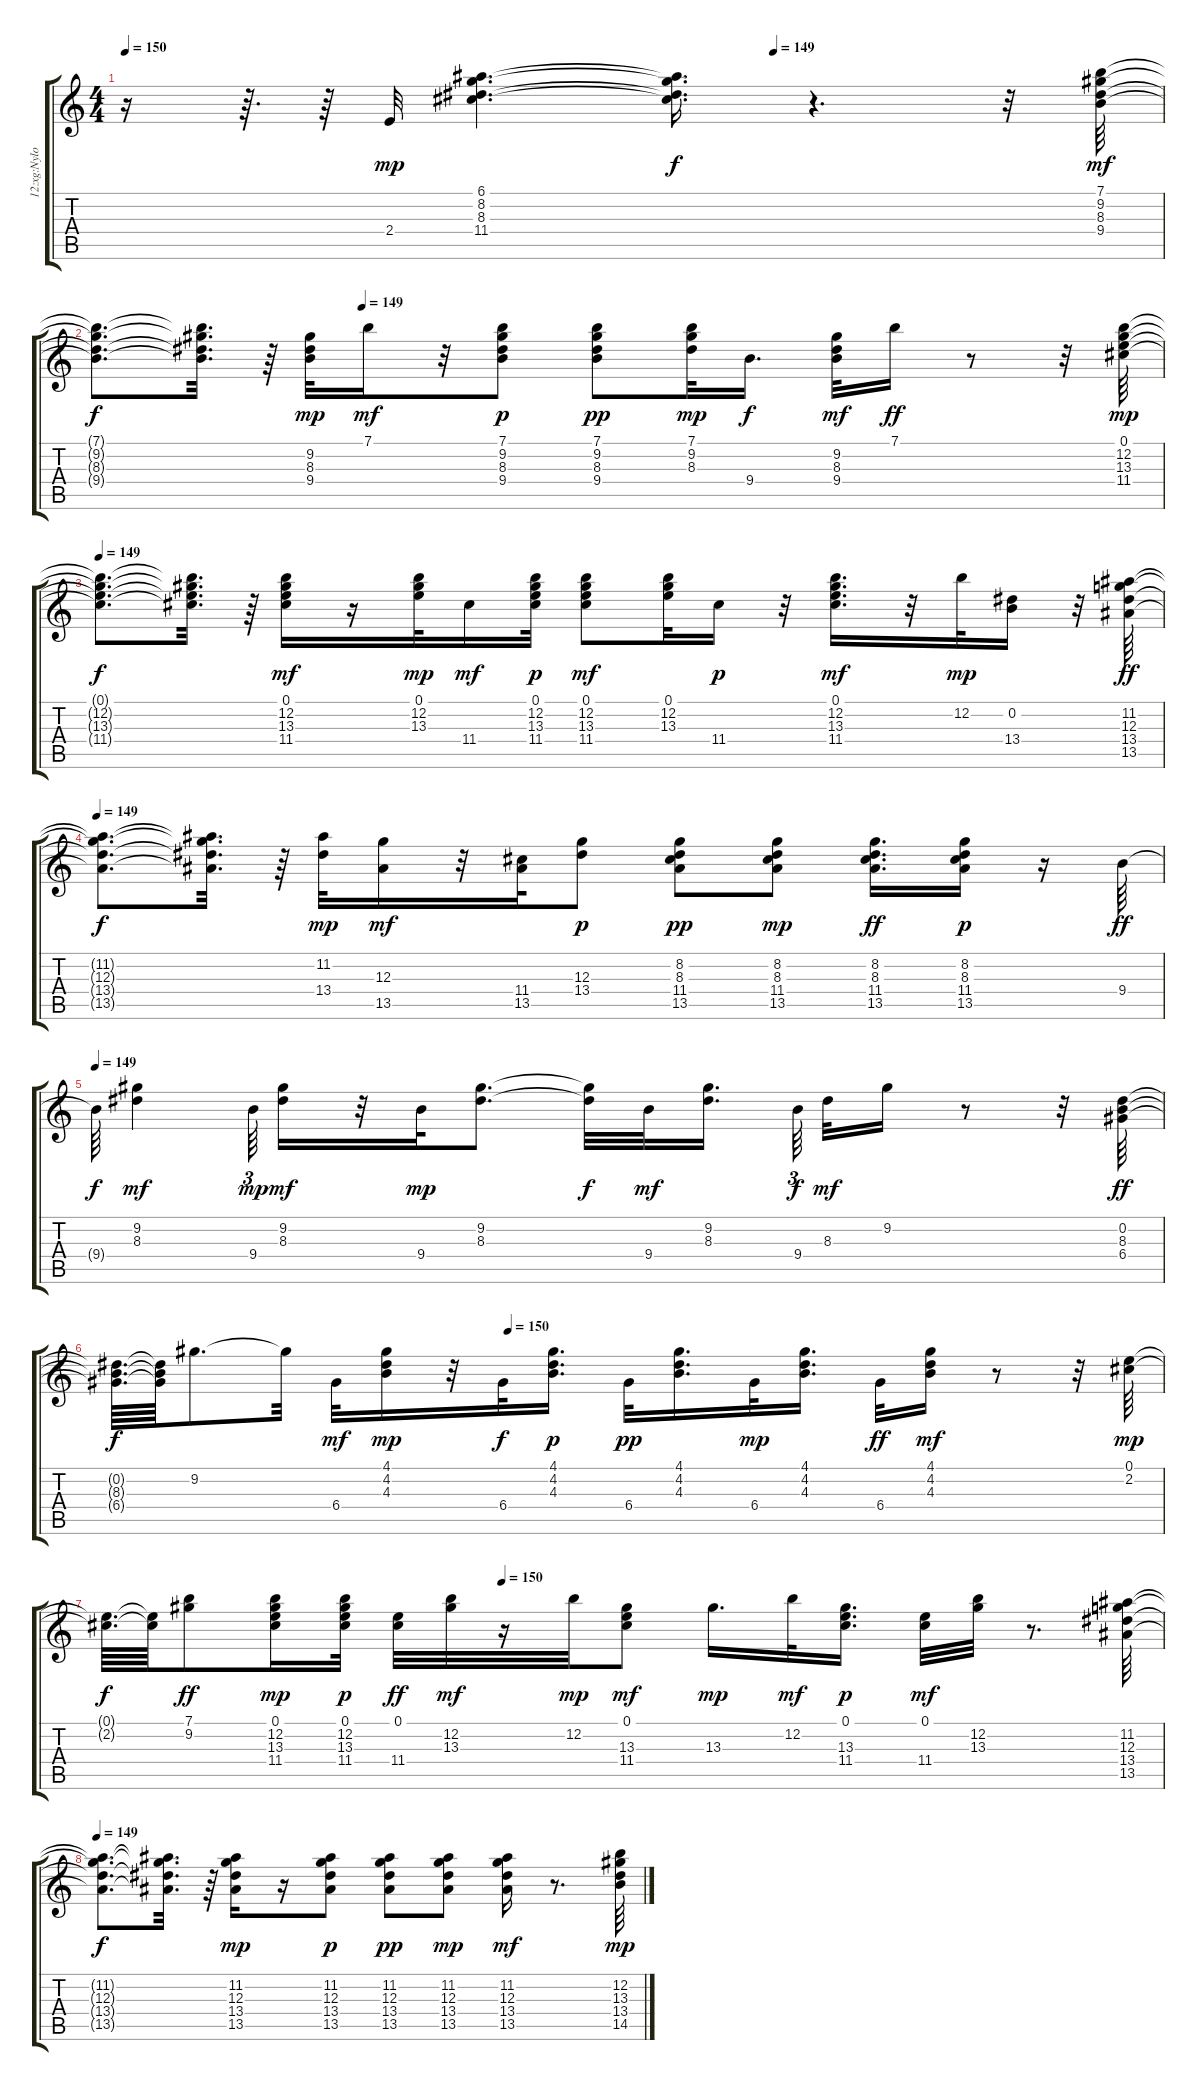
\track ("12:xg:Nylon&Steel" "12:xg:Nylo") {instrument acousticguitarsteel}
\staff {score tabs}
\tuning (E4 B3 G3 D3 A2 E2) {hide}
\ts (4 4)
\tempo 150
\tempo (149 0.625)
\clef g2
\ks c
r.16{dy f} r.64{d} r.64 2.4.32{dy mp} (6.1 8.2 8.3 11.4).4{d} (6.1{t} 8.2{t} 8.3{t} 11.4{t}).16{d dy f} r.4{d} r.32 (7.1 9.2 8.3 9.4).64{dy mf} |
\tempo (149 0.25)
(7.1{t} 9.2{t} 8.3{t} 9.4{t}).8{d dy f} (7.1{t} 9.2{t} 8.3{t} 9.4{t}).32{d} r.64 (9.2 8.3 9.4).32{dy mp} 7.1.16{dy mf} r.32 (7.1 9.2 8.3 9.4).8{dy p} (7.1 9.2 8.3 9.4).8{dy pp} (7.1 9.2 8.3).32{dy mp} 9.4.16{d dy f} (9.2 8.3 9.4).32{dy mf} 7.1.16{dy ff} r.8 r.32 (0.1 12.2 13.3 11.4).64{dy mp} |
\tempo 149
(0.1{t} 12.2{t} 13.3{t} 11.4{t}).8{d dy f} (0.1{t} 12.2{t} 13.3{t} 11.4{t}).32{d} r.64 (0.1 12.2 13.3 11.4).16{dy mf} r.16 (0.1 12.2 13.3).32{dy mp} 11.4.16{dy mf} (0.1 12.2 13.3 11.4).32{dy p} (0.1 12.2 13.3 11.4).8{dy mf} (0.1 12.2 13.3).32 11.4.16{dy p} r.32 (0.1 12.2 13.3 11.4).16{d dy mf} r.32 12.2.32{dy mp} (0.2 13.4).16 r.32 (11.2 12.3 13.4 13.5).64{dy ff} |
\tempo 149
(11.2{t} 12.3{t} 13.4{t} 13.5{t}).8{d dy f} (11.2{t} 12.3{t} 13.4{t} 13.5{t}).32{d} r.64 (11.2 13.4).32{dy mp} (12.3 13.5).16{dy mf} r.32 (11.4 13.5).32 (12.3 13.4).8{dy p} (8.2 8.3 11.4 13.5).8{dy pp} (8.2 8.3 11.4 13.5).8{dy mp} (8.2 8.3 11.4 13.5).16{d dy ff} (8.2 8.3 11.4 13.5).16{dy p} r.16 9.4.64{dy ff} |
\tempo 149
9.4{t}.64{dy f} (9.2 8.3).4{dy mf} 9.4.64{tu (3 2) dy mp} (9.2 8.3).16{dy mf} r.32 9.4.32{dy mp} (9.2 8.3).8{d} (9.2{t} 8.3{t}).32{dy f} 9.4.32{dy mf} (9.2 8.3).16{d beam splitsecondary} 9.4.64{tu (3 2) dy f} 8.3.32{dy mf} 9.2.16 r.8 r.32 (0.2 8.3 6.4).64{dy ff} |
\tempo (150 0.375)
(0.2{t} 8.3{t} 6.4{t}).64{d dy f} (0.2{t} 8.3{t} 6.4{t}).64 9.2.8{d} 9.2{t}.32 6.4.32{dy mf} (4.1 4.2 4.3).16{dy mp} r.32 6.4.32{dy f} (4.1 4.2 4.3).16{d dy p} 6.4.32{dy pp} (4.1 4.2 4.3).16{d} 6.4.32{dy mp} (4.1 4.2 4.3).16{d} 6.4.32{dy ff} (4.1 4.2 4.3).16{dy mf} r.8 r.32 (0.1 2.2).64{dy mp} |
\tempo (150 0.375)
(0.1{t} 2.2{t}).64{d dy f} (0.1{t} 2.2{t}).64 (7.1 9.2).8{dy ff} (0.1 12.2 13.3 11.4).16{dy mp} (0.1 12.2 13.3 11.4).32{dy p} (0.1 11.4).32{dy ff} (12.2 13.3).32{dy mf} r.16 12.2.32{dy mp} (0.1 13.3 11.4).8{dy mf} 13.3.16{d dy mp} 12.2.32{dy mf} (0.1 13.3 11.4).16{d dy p} (0.1 11.4).32{dy mf} (12.2 13.3).32 r.8{d} (11.2 12.3 13.4 13.5).64 |
\tempo 149
(11.2{t} 12.3{t} 13.4{t} 13.5{t}).8{d dy f} (11.2{t} 12.3{t} 13.4{t} 13.5{t}).32{d} r.64 (11.2 12.3 13.4 13.5).16{dy mp} r.16 (11.2 12.3 13.4 13.5).8{dy p} (11.2 12.3 13.4 13.5).8{dy pp} (11.2 12.3 13.4 13.5).8{dy mp} (11.2 12.3 13.4 13.5).16{dy mf} r.8{d} (12.2 13.3 13.4 14.5).64{dy mp}
